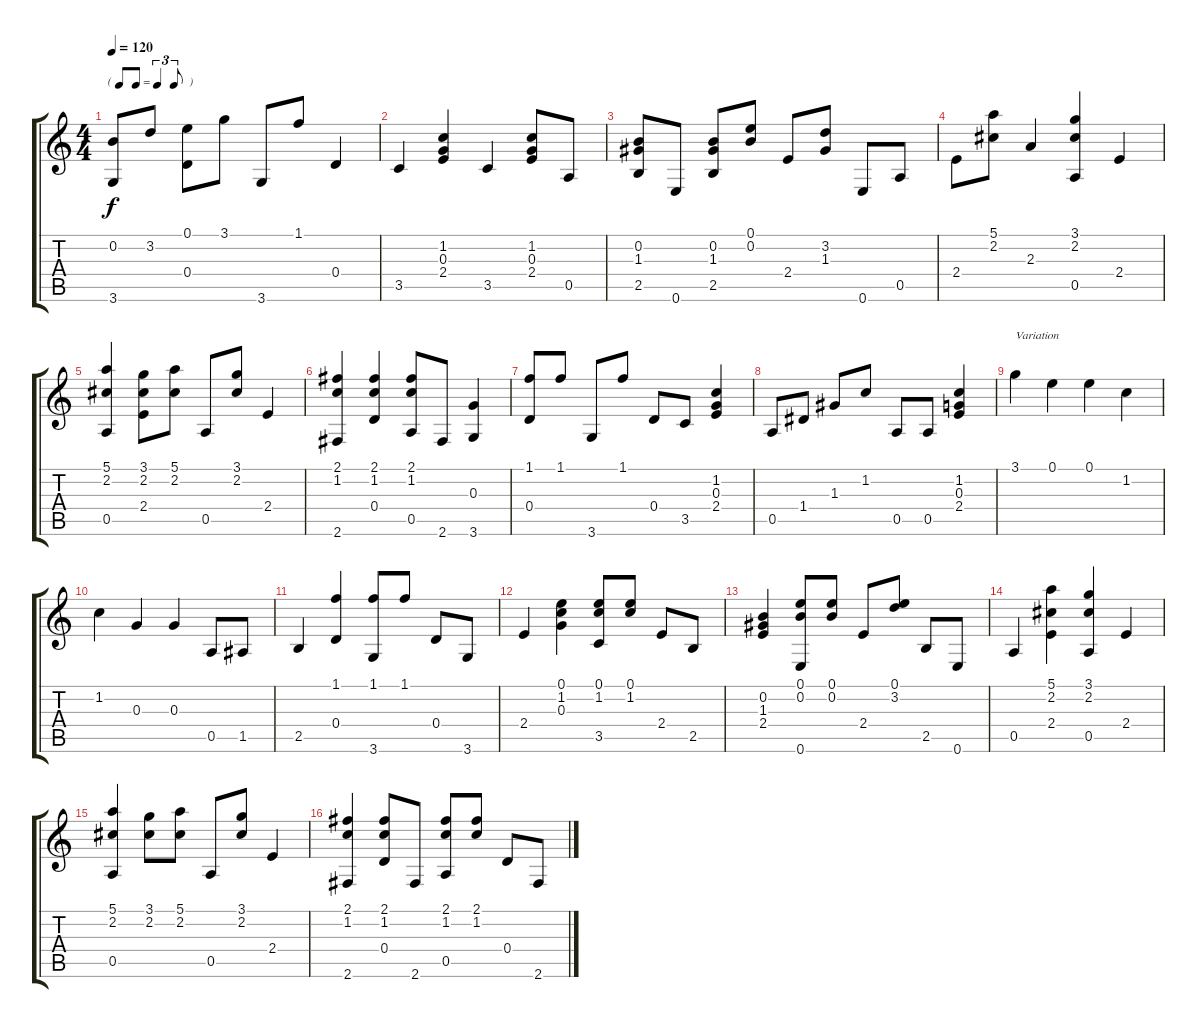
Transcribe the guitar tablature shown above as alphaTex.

\track "" {instrument acousticguitarsteel}
\staff {score tabs}
\tuning (E4 B3 G3 D3 A2 E2) {hide}
\ts (4 4)
\tf triplet8th
\tempo 120
\clef g2
\ks c
(0.2 3.6).8{dy f} 3.2.8 (0.1 0.4).8 3.1.8 3.6.8 1.1.8 0.4.4 |
3.5.4 (1.2 0.3 2.4).4 3.5.4 (1.2 0.3 2.4).8 0.5.8 |
(0.2 1.3 2.5).8 0.6.8 (0.2 1.3 2.5).8 (0.1 0.2).8 2.4.8 (3.2 1.3).8 0.6.8 0.5.8 |
2.4.8 (5.1 2.2).8 2.3.4 (3.1 2.2 0.5).4 2.4.4 |
(5.1 2.2 0.5).4 (3.1 2.2 2.4).8 (5.1 2.2).8 0.5.8 (3.1 2.2).8 2.4.4 |
(2.1 1.2 2.6).4 (2.1 1.2 0.4).4 (2.1 1.2 0.5).8 2.6.8 (0.3 3.6).4 |
(1.1 0.4).8 1.1.8 3.6.8 1.1.8 0.4.8 3.5.8 (1.2 0.3 2.4).4 |
0.5.8 1.4.8 1.3.8 1.2.8 0.5.8 0.5.8 (1.2 0.3 2.4).4 |
3.1.4{txt "Variation"} 0.1.4 0.1.4 1.2.4 |
1.2.4 0.3.4 0.3.4 0.5.8 1.5.8 |
2.5.4 (1.1 0.4).4 (1.1 3.6).8 1.1.8 0.4.8 3.6.8 |
2.4.4 (0.1 1.2 0.3).4 (0.1 1.2 3.5).8 (0.1 1.2).8 2.4.8 2.5.8 |
(0.2 1.3 2.4).4 (0.1 0.2 0.6).8 (0.1 0.2).8 2.4.8 (0.1 3.2).8 2.5.8 0.6.8 |
0.5.4 (5.1 2.2 2.4).4 (3.1 2.2 0.5).4 2.4.4 |
(5.1 2.2 0.5).4 (3.1 2.2).8 (5.1 2.2).8 0.5.8 (3.1 2.2).8 2.4.4 |
(2.1 1.2 2.6).4 (2.1 1.2 0.4).8 2.6.8 (2.1 1.2 0.5).8 (2.1 1.2).8 0.4.8 2.6.8
